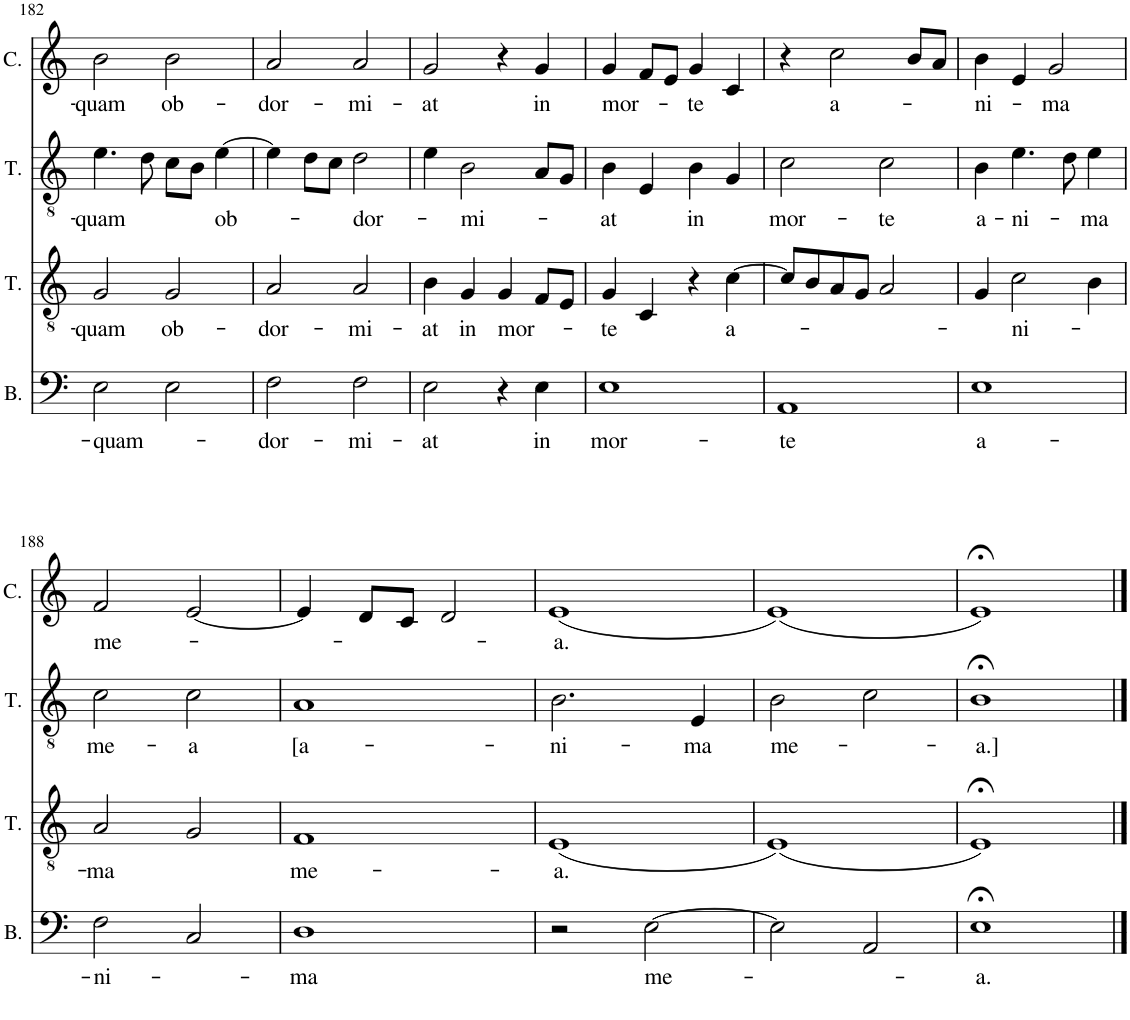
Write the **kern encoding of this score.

**kern	**text	**kern	**text	**kern	**text	**kern	**text
*part4	*part4	*part3	*part3	*part2	*part2	*part1	*part1
*staff4	*staff4	*staff3	*staff3	*staff2	*staff2	*staff1	*staff1
*I"Bass	*	*I"Tenor	*	*I"Tenor	*	*I"Cantus	*
*I'B.	*	*I'T.	*	*I'T.	*	*I'C.	*
!!LO:PB:g=z
*clefF4	*	*clefGv2	*	*clefGv2	*	*clefG2	*
*k[]	*	*k[]	*	*k[]	*	*k[]	*
*M2/2	*	*M2/2	*	*M2/2	*	*M2/2	*
*met(c|)	*	*met(c|)	*	*met(c|)	*	*met(c|)	*
=182	=182	=182	=182	=182	=182	=182	=182
!	!LO:LY:b	!	!LO:LY:b	!	!LO:LY:b	!	!LO:LY:b
2E\	-quam-	2G/	-quam	4.e\	-quam	2b\	-quam
.	.	.	.	8d\	.	.	.
!	!	!	!LO:LY:b	!	!	!	!LO:LY:b
2E\	.	2G/	ob-	8c\L	.	2b\	ob-
.	.	.	.	8B\J	.	.	.
!	!	!	!	!	!LO:LY:b	!	!
.	.	.	.	[4e\	ob-	.	.
=183	=183	=183	=183	=183	=183	=183	=183
!	!LO:LY:b	!	!LO:LY:b	!	!	!	!LO:LY:b
2F\	-dor-	2A/	-dor-	4e\]	.	2a/	-dor-
.	.	.	.	8d\L	.	.	.
.	.	.	.	8c\J	.	.	.
!	!LO:LY:b	!	!LO:LY:b	!	!LO:LY:b	!	!LO:LY:b
2F\	-mi-	2A/	-mi-	2d\	-dor-	2a/	-mi-
=184	=184	=184	=184	=184	=184	=184	=184
!	!LO:LY:b	!	!LO:LY:b	!	!	!	!LO:LY:b
2E\	-at	4B\	-at	4e\	.	2g/	-at
!	!	!	!LO:LY:b	!	!LO:LY:b	!	!
.	.	4G/	in	2B\	-mi-	.	.
!	!	!	!LO:LY:b	!	!	!	!
4r	.	4G/	mor-	.	.	4r	.
!	!LO:LY:b	!	!	!	!	!	!LO:LY:b
4E\	in	8F/L	.	8A/L	.	4g/	in
.	.	8E/J	.	8G/J	.	.	.
=185	=185	=185	=185	=185	=185	=185	=185
!	!LO:LY:b	!	!LO:LY:b	!	!LO:LY:b	!	!LO:LY:b
1E	mor-	4G/	-te	4B\	-at	4g/	mor-
.	.	4C/	.	4E/	.	8f/L	.
.	.	.	.	.	.	8e/J	.
!	!	!	!	!	!LO:LY:b	!	!LO:LY:b
.	.	4r	.	4B\	in	4g/	-te
!	!	!	!LO:LY:b	!	!	!	!
.	.	[4c\	a-	4G/	.	4c/	.
=186	=186	=186	=186	=186	=186	=186	=186
!	!LO:LY:b	!	!	!	!LO:LY:b	!	!
1AA	-te	8c/L]	.	2c\	mor-	4r	.
.	.	8B/	.	.	.	.	.
!	!	!	!	!	!	!	!LO:LY:b
.	.	8A/	.	.	.	2cc\	a-
.	.	8G/J	.	.	.	.	.
!	!	!	!	!	!LO:LY:b	!	!
.	.	2A/	.	2c\	-te	.	.
.	.	.	.	.	.	8b/L	.
.	.	.	.	.	.	8a/J	.
=187	=187	=187	=187	=187	=187	=187	=187
!	!LO:LY:b	!	!	!	!LO:LY:b	!	!LO:LY:b
1E	a-	4G/	.	4B\	a-	4b\	-ni-
!	!	!	!LO:LY:b	!	!LO:LY:b	!	!
.	.	2c\	-ni-	4.e\	-ni-	4e/	.
!	!	!	!	!	!	!	!LO:LY:b
.	.	.	.	.	.	2g/	-ma
.	.	.	.	8d\	.	.	.
!	!	!	!	!	!LO:LY:b	!	!
.	.	4B\	.	4e\	-ma	.	.
!!LO:LB:g=z
=188	=188	=188	=188	=188	=188	=188	=188
!	!LO:LY:b	!	!LO:LY:b	!	!LO:LY:b	!	!LO:LY:b
2F\	-ni-	2A/	-ma	2c\	me-	2f/	me-
!	!	!	!	!	!LO:LY:b	!	!
2C/	.	2G/	.	2c\	-a	[2e/	.
=189	=189	=189	=189	=189	=189	=189	=189
!	!LO:LY:b	!	!LO:LY:b	!	!LO:LY:b	!	!
1D	-ma	1F	me-	1A	[a-	4e/]	.
.	.	.	.	.	.	8d/L	.
.	.	.	.	.	.	8c/J	.
.	.	.	.	.	.	2d/	.
=190	=190	=190	=190	=190	=190	=190	=190
!	!	!	!LO:LY:b	!	!LO:LY:b	!	!LO:LY:b
2r	.	(1E	-a.	2.B\	-ni-	(1e	-a.
!	!LO:LY:b	!	!	!	!	!	!
[2E\	me-	.	.	.	.	.	.
!	!	!	!	!	!LO:LY:b	!	!
.	.	.	.	4E/	-ma	.	.
=191	=191	=191	=191	=191	=191	=191	=191
!	!	!	!	!	!LO:LY:b	!	!
2E\]	.	(1E)	.	2B\	me-	(1e)	.
2AA/	.	.	.	2c\	.	.	.
=192	=192	=192	=192	=192	=192	=192	=192
!	!LO:LY:b	!	!	!	!LO:LY:b	!	!
1E;<	a.	1E;<)	.	1B;<	-a.]	1e;<)	.
==	==	==	==	==	==	==	==
*-	*-	*-	*-	*-	*-	*-	*-
